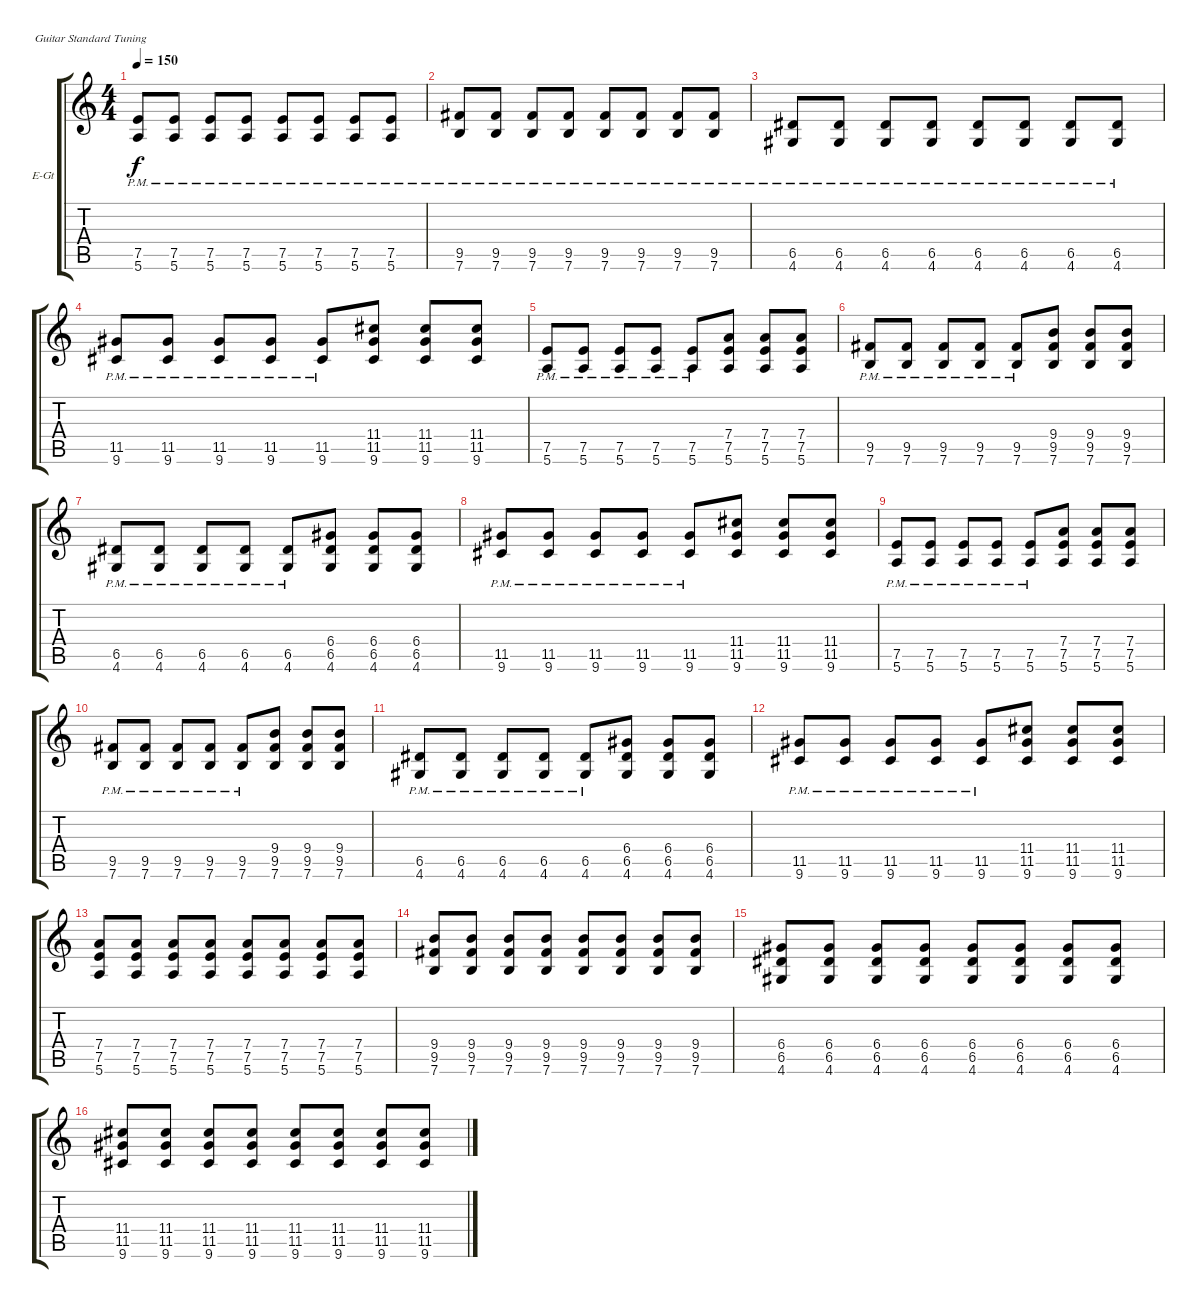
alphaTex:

\bracketExtendMode groupsimilarinstruments
\firstSystemTrackNameOrientation horizontal
\otherSystemsTrackNameOrientation horizontal
\track ("Äîðîæêà 2" "E-Gt") {instrument overdrivenguitar}
\staff {score tabs}
\tuning (E4 B3 G3 D3 A2 E2)
\ts (4 4)
\tempo 150
\clef g2
\ks c
(5.6{pm} 7.5{pm}).8{dy f} (5.6{pm} 7.5{pm}).8 (5.6{pm} 7.5{pm}).8 (5.6{pm} 7.5{pm}).8 (5.6{pm} 7.5{pm}).8 (5.6{pm} 7.5{pm}).8 (5.6{pm} 7.5{pm}).8 (5.6{pm} 7.5{pm}).8 |
(7.6{pm} 9.5{pm}).8 (7.6{pm} 9.5{pm}).8 (7.6{pm} 9.5{pm}).8 (7.6{pm} 9.5{pm}).8 (7.6{pm} 9.5{pm}).8 (7.6{pm} 9.5{pm}).8 (7.6{pm} 9.5{pm}).8 (7.6{pm} 9.5{pm}).8 |
(4.6{pm} 6.5{pm}).8 (4.6{pm} 6.5{pm}).8 (4.6{pm} 6.5{pm}).8 (4.6{pm} 6.5{pm}).8 (4.6{pm} 6.5{pm}).8 (4.6{pm} 6.5{pm}).8 (4.6{pm} 6.5{pm}).8 (4.6{pm} 6.5{pm}).8 |
(9.6{pm} 11.5{pm}).8 (9.6{pm} 11.5{pm}).8 (9.6{pm} 11.5{pm}).8 (9.6{pm} 11.5{pm}).8 (9.6{pm} 11.5{pm}).8 (11.4 11.5 9.6).8 (11.4 11.5 9.6).8 (11.4 11.5 9.6).8 |
(5.6{pm} 7.5{pm}).8 (5.6{pm} 7.5{pm}).8 (5.6{pm} 7.5{pm}).8 (5.6{pm} 7.5{pm}).8 (5.6{pm} 7.5{pm}).8 (7.4 7.5 5.6).8 (7.4 7.5 5.6).8 (7.4 7.5 5.6).8 |
(7.6{pm} 9.5{pm}).8 (7.6{pm} 9.5{pm}).8 (7.6{pm} 9.5{pm}).8 (7.6{pm} 9.5{pm}).8 (7.6{pm} 9.5{pm}).8 (9.4 9.5 7.6).8 (9.4 9.5 7.6).8 (9.4 9.5 7.6).8 |
(4.6{pm} 6.5{pm}).8 (4.6{pm} 6.5{pm}).8 (4.6{pm} 6.5{pm}).8 (4.6{pm} 6.5{pm}).8 (4.6{pm} 6.5{pm}).8 (6.4 6.5 4.6).8 (6.4 6.5 4.6).8 (6.4 6.5 4.6).8 |
(9.6{pm} 11.5{pm}).8 (9.6{pm} 11.5{pm}).8 (9.6{pm} 11.5{pm}).8 (9.6{pm} 11.5{pm}).8 (9.6{pm} 11.5{pm}).8 (11.4 11.5 9.6).8 (11.4 11.5 9.6).8 (11.4 11.5 9.6).8 |
(5.6{pm} 7.5{pm}).8 (5.6{pm} 7.5{pm}).8 (5.6{pm} 7.5{pm}).8 (5.6{pm} 7.5{pm}).8 (5.6{pm} 7.5{pm}).8 (7.4 7.5 5.6).8 (7.4 7.5 5.6).8 (7.4 7.5 5.6).8 |
(7.6{pm} 9.5{pm}).8 (7.6{pm} 9.5{pm}).8 (7.6{pm} 9.5{pm}).8 (7.6{pm} 9.5{pm}).8 (7.6{pm} 9.5{pm}).8 (9.4 9.5 7.6).8 (9.4 9.5 7.6).8 (9.4 9.5 7.6).8 |
(4.6{pm} 6.5{pm}).8 (4.6{pm} 6.5{pm}).8 (4.6{pm} 6.5{pm}).8 (4.6{pm} 6.5{pm}).8 (4.6{pm} 6.5{pm}).8 (6.4 6.5 4.6).8 (6.4 6.5 4.6).8 (6.4 6.5 4.6).8 |
(11.5{pm} 9.6{pm}).8 (11.5{pm} 9.6{pm}).8 (11.5{pm} 9.6{pm}).8 (11.5{pm} 9.6{pm}).8 (11.5{pm} 9.6{pm}).8 (11.4 11.5 9.6).8 (11.4 11.5 9.6).8 (11.4 11.5 9.6).8 |
(7.4 7.5 5.6).8 (7.4 7.5 5.6).8 (7.4 7.5 5.6).8 (7.4 7.5 5.6).8 (7.4 7.5 5.6).8 (7.4 7.5 5.6).8 (7.4 7.5 5.6).8 (7.4 7.5 5.6).8 |
(9.4 9.5 7.6).8 (9.4 9.5 7.6).8 (9.4 9.5 7.6).8 (9.4 9.5 7.6).8 (9.4 9.5 7.6).8 (9.4 9.5 7.6).8 (9.4 9.5 7.6).8 (9.4 9.5 7.6).8 |
(6.4 6.5 4.6).8 (6.4 6.5 4.6).8 (6.4 6.5 4.6).8 (6.4 6.5 4.6).8 (6.4 6.5 4.6).8 (6.4 6.5 4.6).8 (6.4 6.5 4.6).8 (6.4 6.5 4.6).8 |
(11.4 11.5 9.6).8 (11.4 11.5 9.6).8 (11.4 11.5 9.6).8 (11.4 11.5 9.6).8 (11.4 11.5 9.6).8 (11.4 11.5 9.6).8 (11.4 11.5 9.6).8 (11.4 11.5 9.6).8
